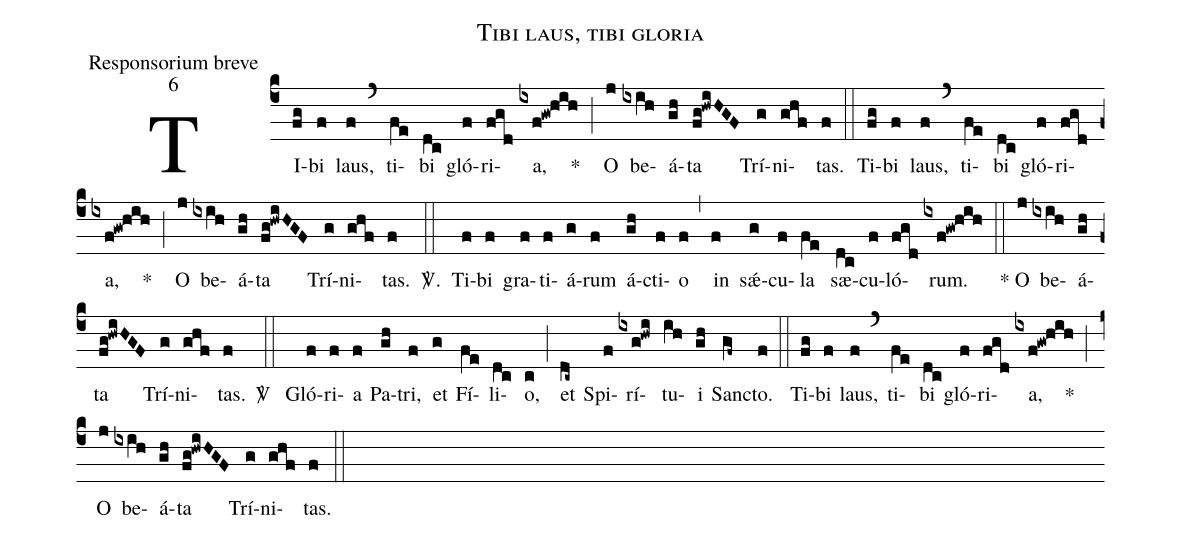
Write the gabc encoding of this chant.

name:Tibi laus, tibi gloria;
office-part:Responsorium breve;
mode:6;
%%
(c4)TI(fg)bi(f) laus,(f) (`) ti(fe)bi(dc) gló(f)ri(fgd)a,(ixf!gw!hih) *(;) O(j) be(ixih)á(gh)ta(fg!hwiHGF) Trí(g)ni(ghf)tas.(f) (::)
Ti(fg)bi(f) laus,(f) (`) ti(fe)bi(dc) gló(f)ri(fgd)a,(ixf!gw!hih) *(;) O(j) be(ixih)á(gh)ta(fg!hwiHGF) Trí(g)ni(ghf)tas.(f)
<sp>V/</sp>.(::) Ti(f)bi(f) gra(f)ti(f)á(g)rum(f) á(gh)cti(f)o(f) (,) in(f) sǽ(g)cu(f)la(fe) sæ(dc)cu(f)ló(fgd)rum.(ixf!gw!hih) (::)
* O(j) be(ixih)á(gh)ta(fg!hwiHGF) Trí(g)ni(ghf)tas.(f)
 <sp>V/</sp> (::) Gló(f)ri(f)a(f) Pa(gh)tri,(f) et(g) Fí(fe)li(dc)o,(c) (;) et(dc~) Spi(f)rí(ixg!hwi)tu(ih)i(gh) San(gf~)cto.(f) (::)
Ti(fg)bi(f) laus,(f) (`) ti(fe)bi(dc) gló(f)ri(fgd)a,(ixf!gw!hih) *(;) O(j) be(ixih)á(gh)ta(fg!hwiHGF) Trí(g)ni(ghf)tas.(f) (::)
